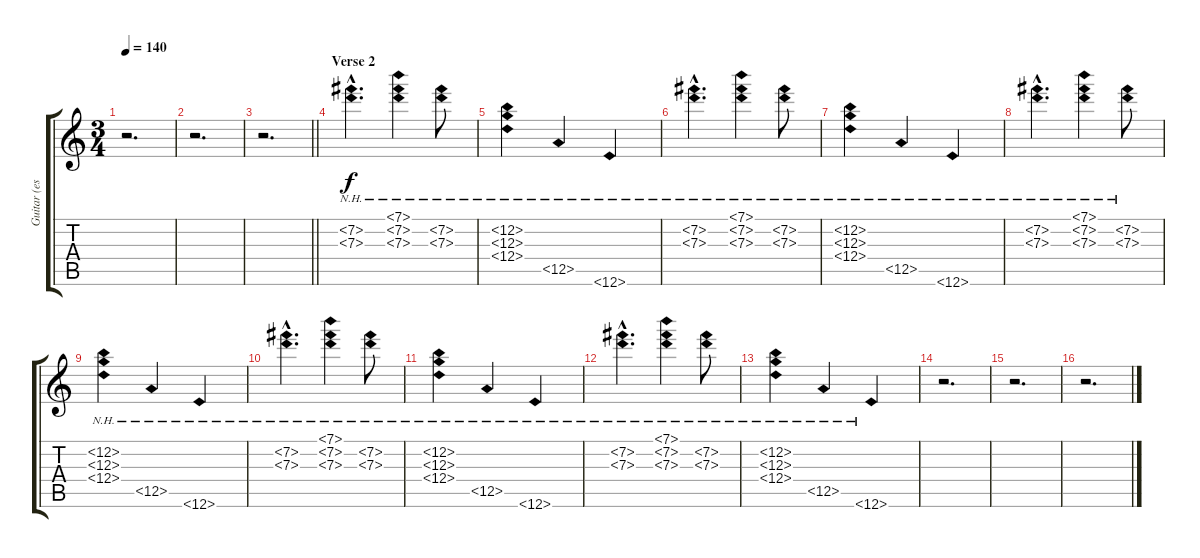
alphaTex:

\track ("Guitar (es-175)" "Guitar (es") {instrument electricguitarjazz}
\staff {score tabs}
\tuning (E4 B3 G3 D3 A2 E2) {hide}
\ts (3 4)
\tempo 140
\clef g2
\ks c
r.2{d dy f} |
r.2{d} |
\barLineRight lightlight
r.2{d} |
\section ("" "Verse 2")
(7.2{nh hac} 7.3{nh hac}).4{d} (7.1{nh} 7.2{nh} 7.3{nh}).4 (7.2{nh} 7.3{nh}).8 |
(12.2{nh} 12.3{nh} 12.4{nh}).4 12.5{nh}.4 12.6{nh}.4 |
(7.2{nh hac} 7.3{nh hac}).4{d} (7.1{nh} 7.2{nh} 7.3{nh}).4 (7.2{nh} 7.3{nh}).8 |
(12.2{nh} 12.3{nh} 12.4{nh}).4 12.5{nh}.4 12.6{nh}.4 |
(7.2{nh hac} 7.3{nh hac}).4{d} (7.1{nh} 7.2{nh} 7.3{nh}).4 (7.2{nh} 7.3{nh}).8 |
(12.2{nh} 12.3{nh} 12.4{nh}).4 12.5{nh}.4 12.6{nh}.4 |
(7.2{nh hac} 7.3{nh hac}).4{d} (7.1{nh} 7.2{nh} 7.3{nh}).4 (7.2{nh} 7.3{nh}).8 |
(12.2{nh} 12.3{nh} 12.4{nh}).4 12.5{nh}.4 12.6{nh}.4 |
(7.2{nh hac} 7.3{nh hac}).4{d} (7.1{nh} 7.2{nh} 7.3{nh}).4 (7.2{nh} 7.3{nh}).8 |
(12.2{nh} 12.3{nh} 12.4{nh}).4 12.5{nh}.4 12.6{nh}.4 |
r.2{d} |
r.2{d} |
r.2{d}
